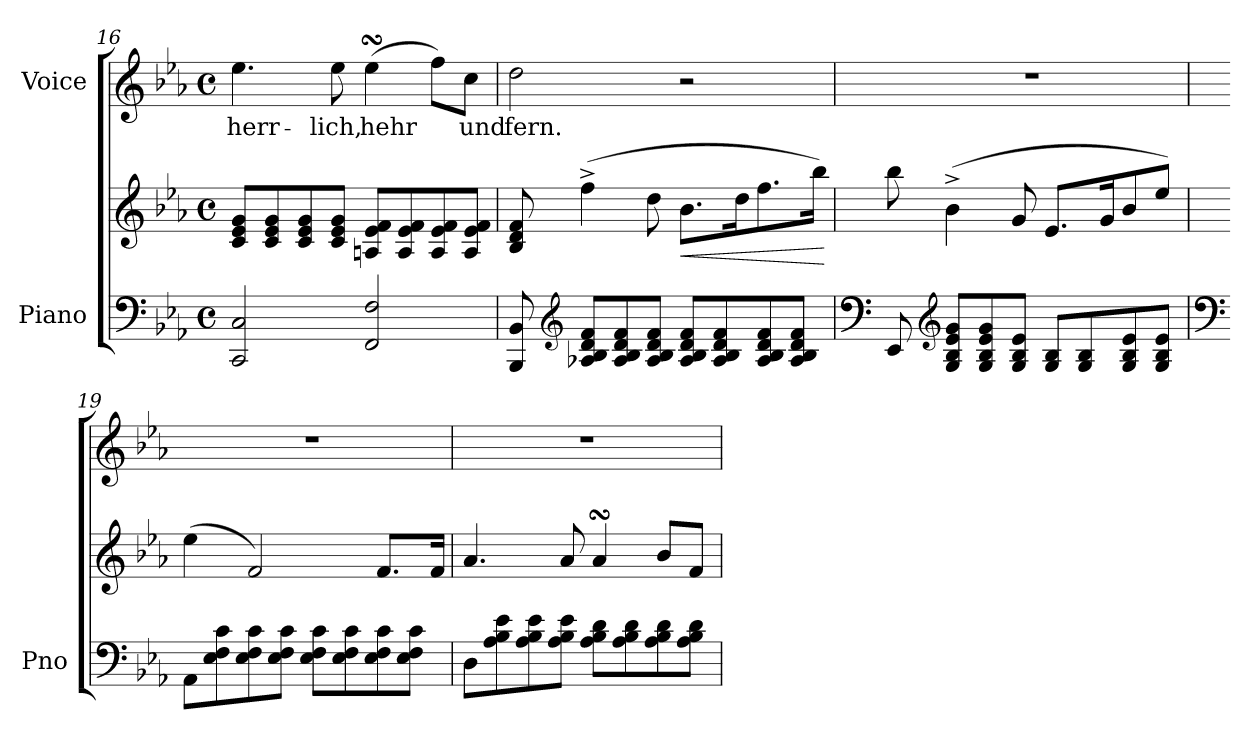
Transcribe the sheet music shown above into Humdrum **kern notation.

**kern	**kern	**dynam	**kern	**text
*part2	*part2	*part2	*part1	*part1
*staff3	*staff2	*staff2/3	*staff1	*staff1
*I"Piano	*	*	*I"Voice	*
*I'Pno	*	*	*	*
*clefF4	*clefG2	*	*clefG2	*
*k[b-e-a-]	*k[b-e-a-]	*	*k[b-e-a-]	*
*M4/4	*M4/4	*	*M4/4	*
*met(c)	*met(c)	*	*met(c)	*
=16	=16	=16	=16	=16
!	!	!	!	!LO:LY:b
2CC/ 2C/	8c/ 8e-/ 8g/L	.	4.ee-\	herr-
.	8c/ 8e-/ 8g/	.	.	.
.	8c/ 8e-/ 8g/	.	.	.
!	!	!	!	!LO:LY:b
.	8c/ 8e-/ 8g/J	.	8ee-\	-lich,
!	!	!	!	!LO:LY:b
2FF/ 2F/	8An/ 8e-/ 8f/L	.	(4ee-sSSs\	hehr
.	8A/ 8e-/ 8f/	.	.	.
.	8A/ 8e-/ 8f/	.	8ff\L)	.
!	!	!	!	!LO:LY:b
.	8A/ 8e-/ 8f/J	.	8cc\J	und
=17	=17	=17	=17	=17
!	!	!	!	!LO:LY:b
8BBB-/ 8BB-/	8B-/ 8d/ 8f/	.	2dd\	fern.
*clefG2	*	*	*	*
8A-X/ 8B-/ 8d/ 8f/L	(4ff^\	.	.	.
8A-/ 8B-/ 8d/ 8f/	.	.	.	.
8A-/ 8B-/ 8d/ 8f/J	8dd\	.	.	.
!	!	!LO:HP:b	!	!
8A-/ 8B-/ 8d/ 8f/L	8.b-\L	<	2r	.
8A-/ 8B-/ 8d/ 8f/	.	.	.	.
.	16dd\K	.	.	.
8A-/ 8B-/ 8d/ 8f/	8.ff\	.	.	.
8A-/ 8B-/ 8d/ 8f/J	.	.	.	.
.	16bb-\Jk)	.	.	.
.	.	[	.	.
=18	=18	=18	=18	=18
*clefF4	*	*	*	*
8EE-/	8bb-\	.	1r	.
*clefG2	*	*	*	*
8G/ 8B-/ 8e-/ 8g/L	(4b-^\	.	.	.
8G/ 8B-/ 8e-/ 8g/	.	.	.	.
8G/ 8B-/ 8e-/J	8g/	.	.	.
8G/ 8B-/L	8.e-/L	.	.	.
8G/ 8B-/	.	.	.	.
.	16g/K	.	.	.
8G/ 8B-/ 8e-/	8b-/	.	.	.
8G/ 8B-/ 8e-/J	8ee-/J)	.	.	.
!!LO:LB:g=z
=19	=19	=19	=19	=19
*clefF4	*	*	*	*
8AA-\L	(4ee-\	.	1r	.
8E-\ 8F\ 8c\	.	.	.	.
8E-\ 8F\ 8c\	2f/)	.	.	.
8E-\ 8F\ 8c\J	.	.	.	.
8E-\ 8F\ 8c\L	.	.	.	.
8E-\ 8F\ 8c\	.	.	.	.
8E-\ 8F\ 8c\	8.f/L	.	.	.
8E-\ 8F\ 8c\J	.	.	.	.
.	16f/Jk	.	.	.
=20	=20	=20	=20	=20
8D\L	4.a-/	.	1r	.
8A-\ 8B-\ 8e-\	.	.	.	.
8A-\ 8B-\ 8e-\	.	.	.	.
8A-\ 8B-\ 8e-\J	8a-/	.	.	.
8A-\ 8B-\ 8d\L	4a-sSSs/	.	.	.
8A-\ 8B-\ 8d\	.	.	.	.
8A-\ 8B-\ 8d\	8b-/L	.	.	.
8A-\ 8B-\ 8d\J	8f/J	.	.	.
=	=	=	=	=
*-	*-	*-	*-	*-
